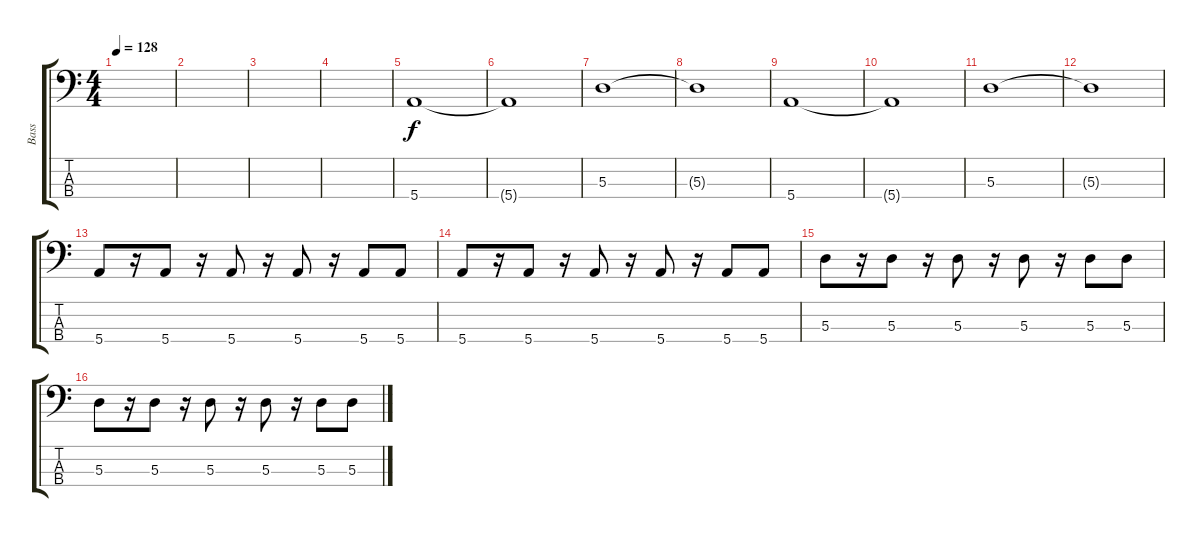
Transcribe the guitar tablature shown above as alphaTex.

\track ("Bass" "Bass") {instrument electricbassfinger}
\staff {score tabs}
\tuning (G2 D2 A1 E1) {hide}
\ts (4 4)
\tempo 128
\clef f4
\ks c
|
|
|
|
5.4.1 |
5.4{t}.1 |
5.3.1 |
5.3{t}.1 |
5.4.1 |
5.4{t}.1 |
5.3.1 |
5.3{t}.1 |
5.4.8 r.16 5.4.8 r.16 5.4.8 r.16 5.4.8 r.16 5.4.8 5.4.8 |
5.4.8 r.16 5.4.8 r.16 5.4.8 r.16 5.4.8 r.16 5.4.8 5.4.8 |
5.3.8 r.16 5.3.8 r.16 5.3.8 r.16 5.3.8 r.16 5.3.8 5.3.8 |
5.3.8 r.16 5.3.8 r.16 5.3.8 r.16 5.3.8 r.16 5.3.8 5.3.8
